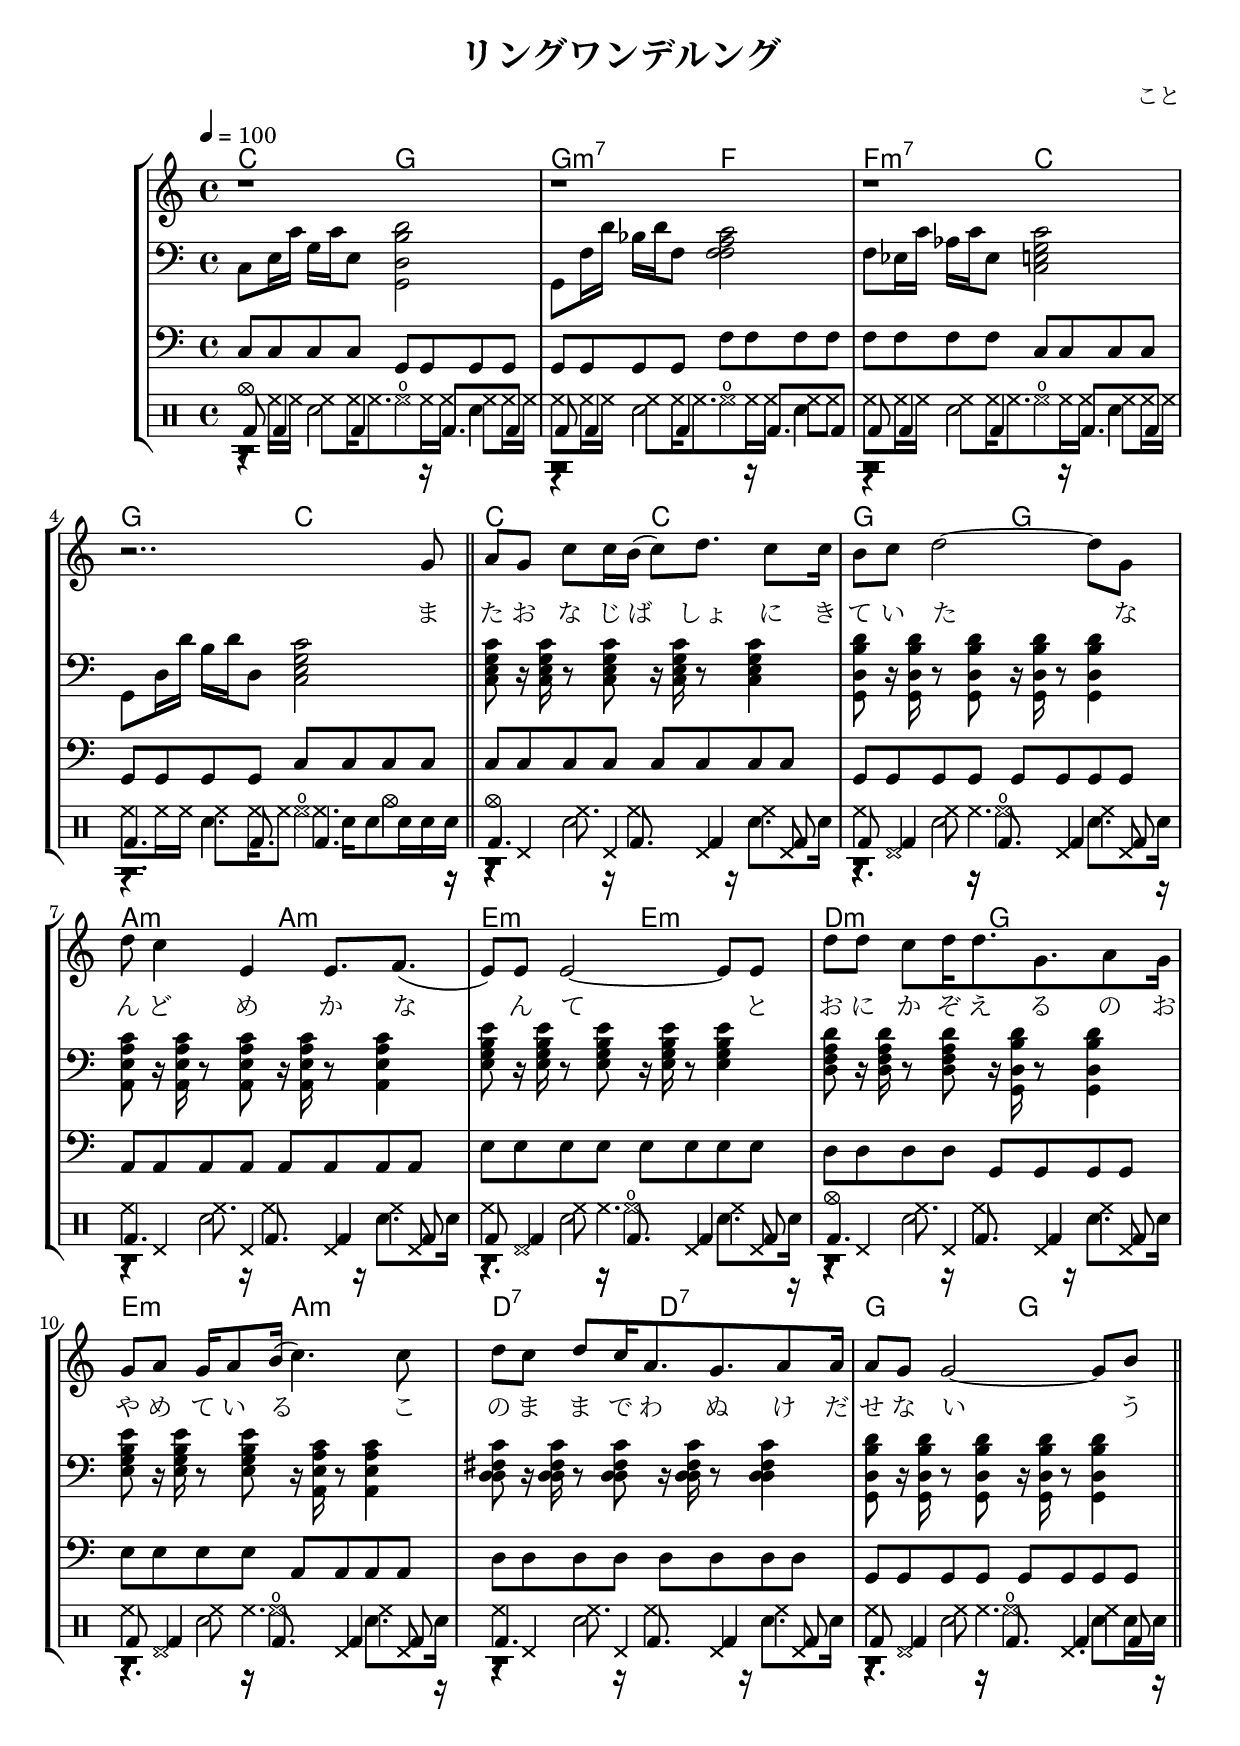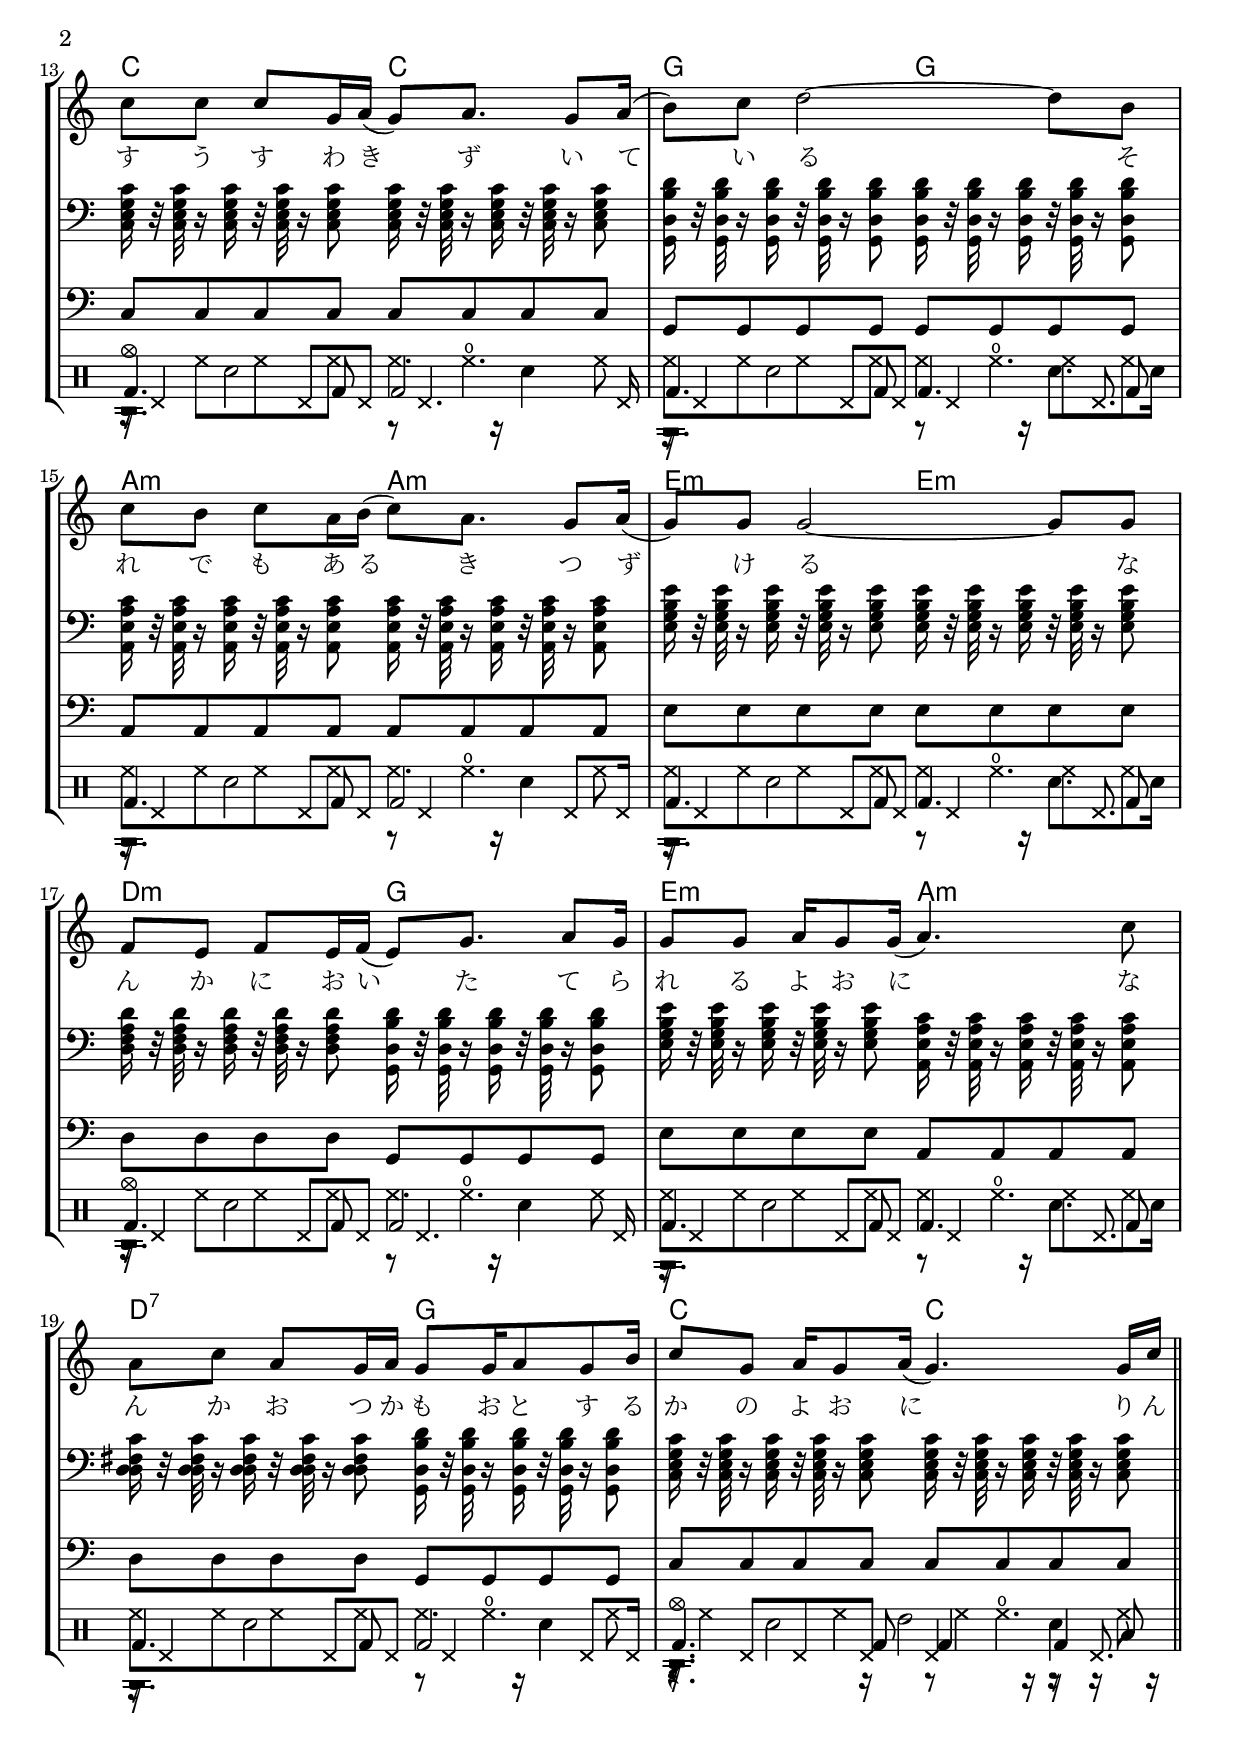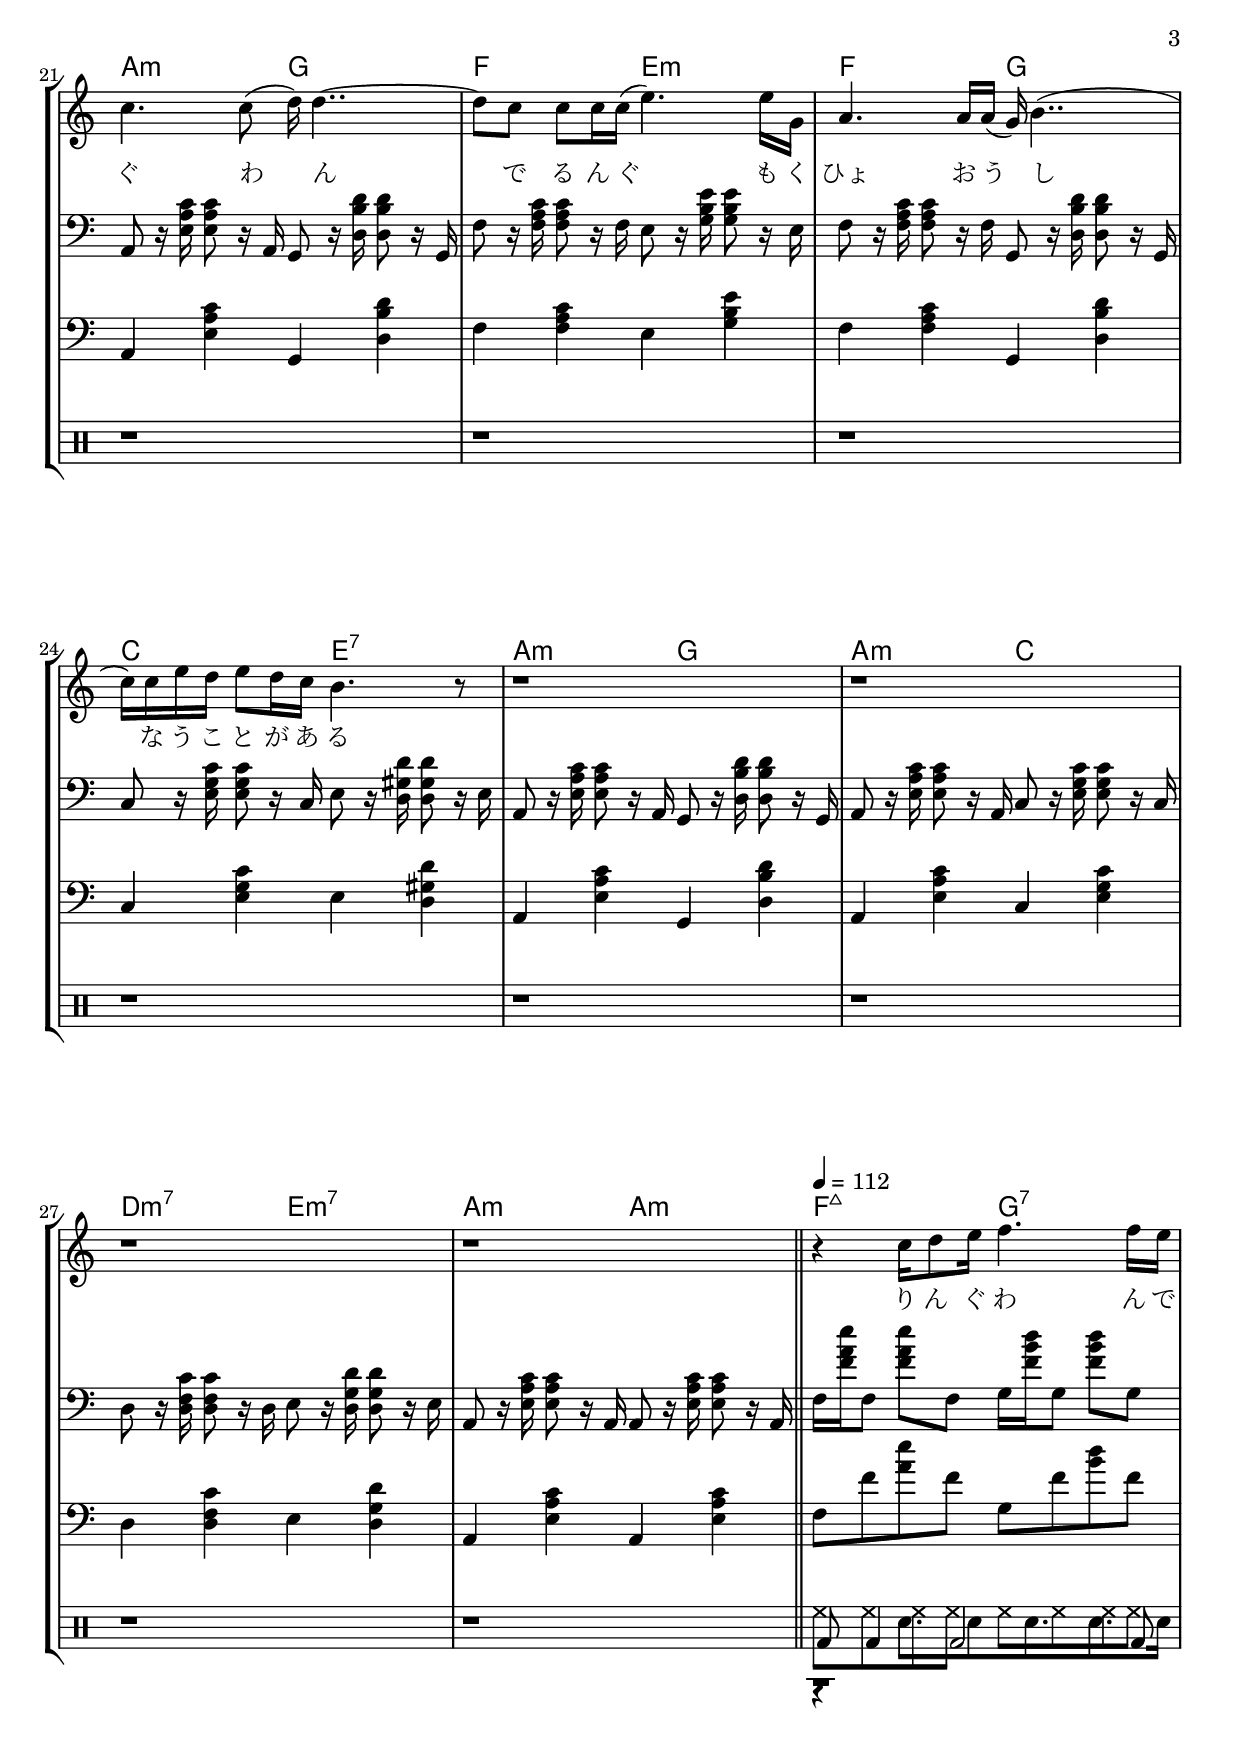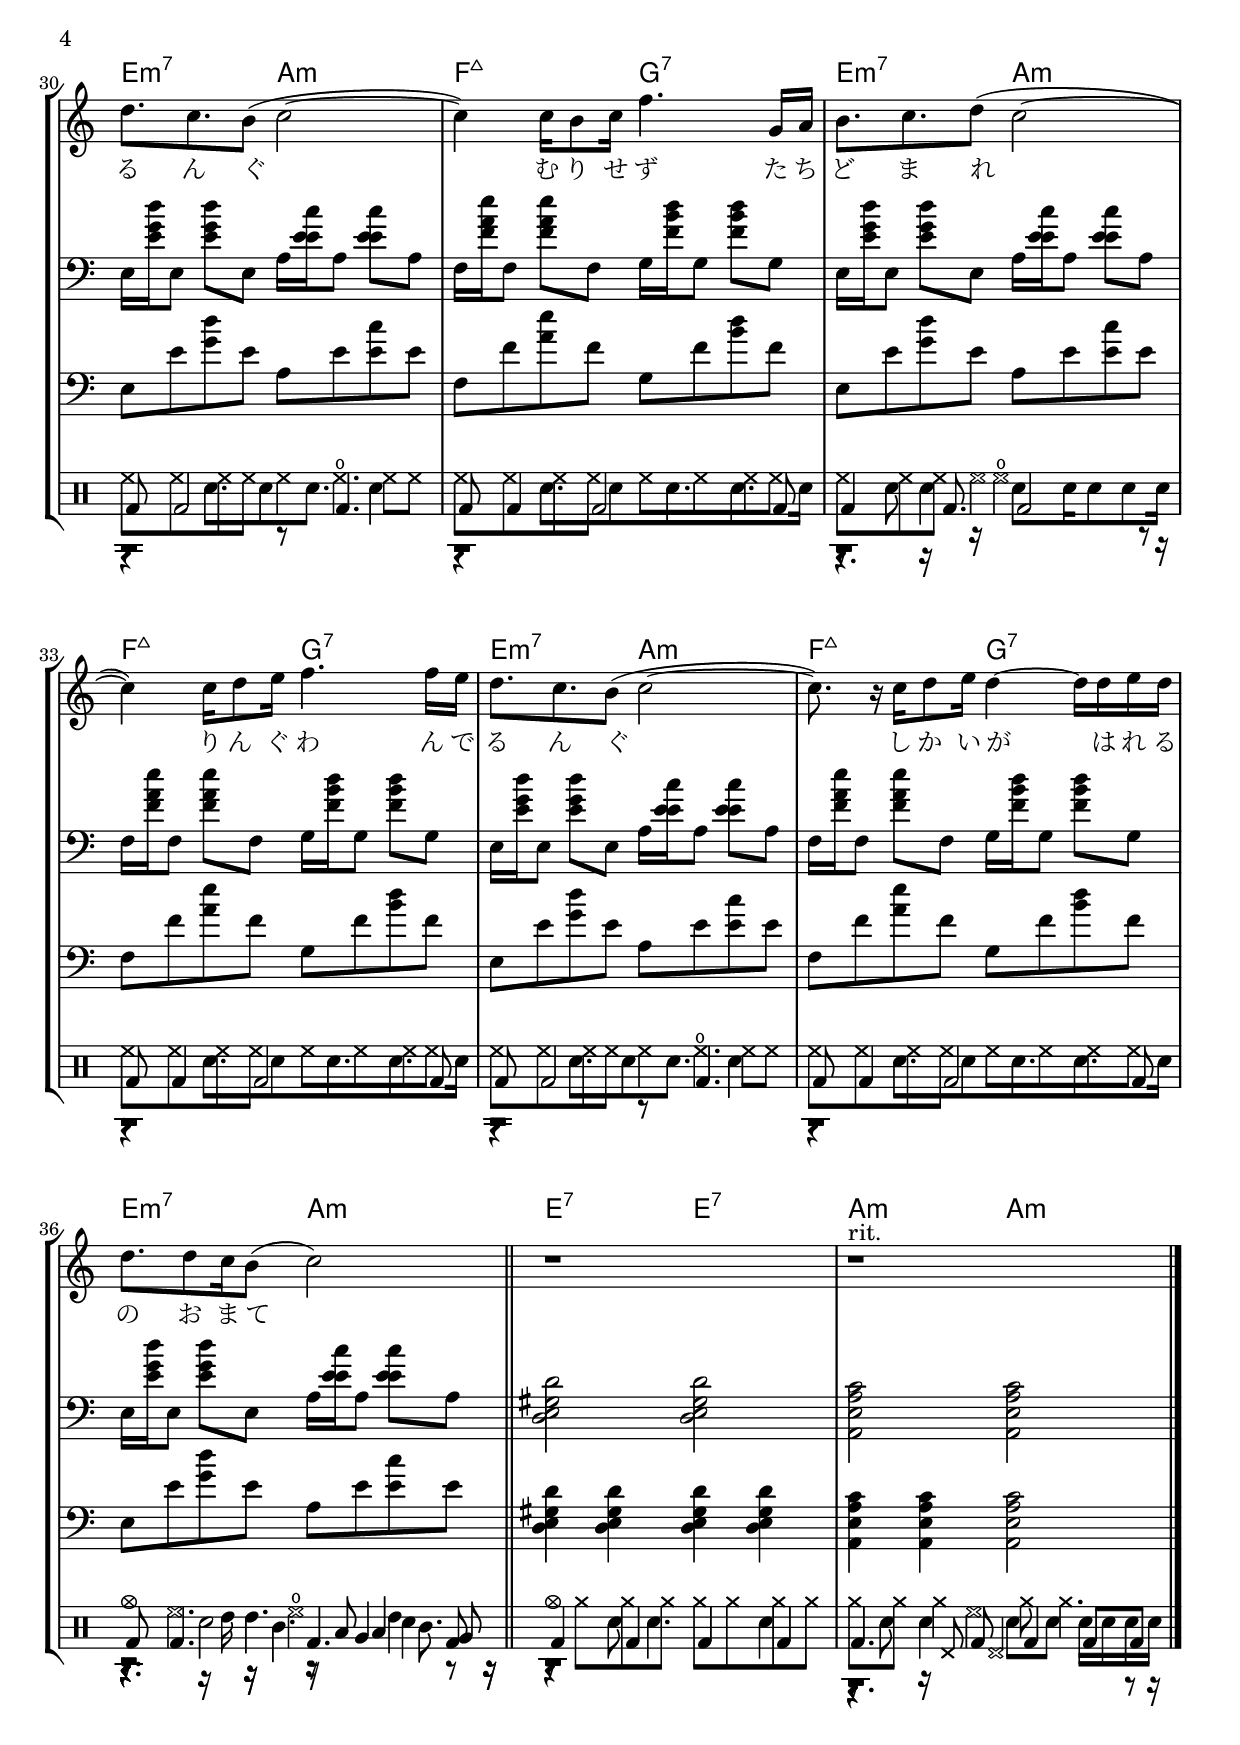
\version "2.12.1"

\header {
	title = \markup {リングワンデルング}
	composer = \markup \center-column {こと}
}

harmony = \chordmode {
	c2 g g:min7 f f:min7 c g c 

	c c g g a:m a:m e:m e:m d:m g e:m a:m d:7 d:7 g g 

	c c g g a:m a:m e:m e:m d:m g e:m a:m d:7 g c c 

	a:m g f e:m f g c e:7 a:m g a:m c d:min7 e:min7 a:m a:m 

	f:maj7 g:7 e:min7 a:m f:maj7 g:7 e:min7 a:m f:maj7 g:7 e:min7 a:m f:maj7 g:7 e:min7 a:m 

	e:7 e:7 a:m a:m 
}

melody = {
	\key c \major
	\tempo 4 = 100
	r1 | r1 | r1 | r2.. 
	\set Staff.midiInstrument = #"mmi0.45"
	g'8 
	a'8  g'8  c''8  c''16  b'16  (c''8)  d''8.  c''8  c''16 
	b'8  c''8  d''2~d''8  g'8 
	d''8  c''4  e'4  e'8.  f'8. 
	(e'8)  e'8  e'2~e'8  e'8 
	d''8  d''8  c''8  d''16  d''8.  g'8.  a'8  g'16 
	g'8  a'8  g'16  a'8  b'16  (c''4.)  c''8 
	d''8  c''8  d''8  c''16  a'8.  g'8.  a'8  a'16 
	a'8  g'8  g'2~g'8  	\set Staff.midiInstrument = #"mmi0.45"
	b'8 
	c''8  c''8  c''8  g'16  a'16  (g'8)  a'8.  g'8  a'16 
	(b'8)  c''8  d''2~d''8  b'8 
	c''8  b'8  c''8  a'16  b'16  (c''8)  a'8.  g'8  a'16 
	(g'8)  g'8  g'2~g'8  g'8 
	f'8  e'8  f'8  e'16  f'16  (e'8)  g'8.  a'8  g'16 
	g'8  g'8  a'16  g'8  g'16  (a'4.)  c''8 
	a'8  c''8  a'8  g'16  a'16  g'8  g'16  a'8  g'8  b'16 
	c''8  g'8  a'16  g'8  a'16  (g'4.)  	\set Staff.midiInstrument = #"mmi0.45"
	g'16  c''16 
	c''4.  c''8  (d''16)  d''4..~ 
	d''8  c''8  c''8  c''16  c''16  (e''4.)  e''16  g'16 
	a'4.  a'16  a'16  (g'16)  b'4.. 
	(c''16)  c''16  e''16  d''16  e''8  d''16  c''16  b'4.  	r8 r1 r1 r1 r1 	\set Staff.midiInstrument = #"mmi0.45"
		\tempo 4 = 112
r4 c''16  d''8  e''16  f''4.  f''16  e''16 
	d''8.  c''8.  b'8  (c''2~ 
	c''4)  c''16  b'8  c''16  f''4.  g'16  a'16 
	b'8.  c''8.  d''8  (c''2~ 
	c''4)  c''16  d''8  e''16  f''4.  f''16  e''16 
	d''8.  c''8.  b'8  (c''2~ 
	c''8.)  r16  c''16  d''8  e''16  d''4~d''16  d''16  e''16  d''16 
	d''8.  d''8  c''16  b'8  (c''2)
	r1 | r1^"rit." \bar "|."
}

words = \lyricmode {
	
	ま  た  お  な  じ  ば  しょ  に  き  て  い  た  な  ん  ど  め  か  な  ん  て  と  お  に  か  ぞ  え  る  の  お  や  め  て  い  る  こ  の  ま  ま  で  わ  ぬ  け  だ  せ  な  い  
	う  す  う  す  わ  き  ず  い  て  い  る  そ  れ  で  も  あ  る  き  つ  ず  け  る  な  ん  か  に  お  い  た  て  ら  れ  る  よ  お  に  な  ん  か  お  つ  か  も  お  と  す  る  か  の  よ  お  に  
	り  ん  ぐ  わ  ん  で  る  ん  ぐ  も  く  ひょ  お  う  し  な  う  こ  と  が  あ  る  
	り  ん  ぐ  わ  ん  で  る  ん  ぐ  む  り  せ  ず  た  ち  ど  ま  れ  り  ん  ぐ  わ  ん  で  る  ん  ぐ  し  か  い  が  は  れ  る  の  お  ま  て  
	
}

tempochange = {
	\tempo 4 = 100
	r1 | r1 | r1 | r1 \bar "||"
	\tempo 4 = 100
	r1 | r1 | r1 | r1 | r1 | r1 | r1 | r1 \bar "||"
	\tempo 4 = 100
	r1 | r1 | r1 | r1 | r1 | r1 | r1 | r1 \bar "||"
	\tempo 4 = 100
	r1 | r1 | r1 | r1 | r1 | r1 | r1 | r1 \bar "||"
	\tempo 4 = 112
	r1 | r1 | r1 | r1 | r1 | r1 | r1 | r1 \bar "||"
	\tempo 4 = 112
	r1 | \tempo 4 = 84 r2 \tempo 4 = 74 r2 \bar "|."
}

mainacc = {
	\clef bass
	\set Staff.midiInstrument = #"Bagpipe"
	\key c \major
	\tempo 4 = 100
	c8 e16 c' g c' e8
	<g, d b d'>2
	g,8 f16 d' bes d' f8
	<f f a c'>2
	f8 es16 c' as c' es8
	<c e g c'>2
	g,8 d16 d' b d' d8
	<c e g c'>2
	\bar "||"

	\set Staff.midiInstrument = #"Bagpipe"
	<c e g c'>8 r16 <c e g c'>16 r8     <c e g c'>8
	r16 <c e g c'>16 r8     <c e g c'>4
	<g, d b d'>8 r16 <g, d b d'>16 r8     <g, d b d'>8
	r16 <g, d b d'>16 r8     <g, d b d'>4
	<a, e a c'>8 r16 <a, e a c'>16 r8     <a, e a c'>8
	r16 <a, e a c'>16 r8     <a, e a c'>4
	<e g b e'>8 r16 <e g b e'>16 r8     <e g b e'>8
	r16 <e g b e'>16 r8     <e g b e'>4
	<d f a d'>8 r16 <d f a d'>16 r8     <d f a d'>8
	r16 <g, d b d'>16 r8     <g, d b d'>4
	<e g b e'>8 r16 <e g b e'>16 r8     <e g b e'>8
	r16 <a, e a c'>16 r8     <a, e a c'>4
	<d d fis c'>8 r16 <d d fis c'>16 r8     <d d fis c'>8
	r16 <d d fis c'>16 r8     <d d fis c'>4
	<g, d b d'>8 r16 <g, d b d'>16 r8     <g, d b d'>8
	r16 <g, d b d'>16 r8     <g, d b d'>4
	\bar "||"

	\set Staff.midiInstrument = #"Bagpipe"
	<c e g c'>16 r32 <c e g c'>32 r16     <c e g c'>16 r32 <c e g c'>32 r16     <c e g c'>8
	<c e g c'>16 r32 <c e g c'>32 r16     <c e g c'>16 r32 <c e g c'>32 r16     <c e g c'>8
	<g, d b d'>16 r32 <g, d b d'>32 r16     <g, d b d'>16 r32 <g, d b d'>32 r16     <g, d b d'>8
	<g, d b d'>16 r32 <g, d b d'>32 r16     <g, d b d'>16 r32 <g, d b d'>32 r16     <g, d b d'>8
	<a, e a c'>16 r32 <a, e a c'>32 r16     <a, e a c'>16 r32 <a, e a c'>32 r16     <a, e a c'>8
	<a, e a c'>16 r32 <a, e a c'>32 r16     <a, e a c'>16 r32 <a, e a c'>32 r16     <a, e a c'>8
	<e g b e'>16 r32 <e g b e'>32 r16     <e g b e'>16 r32 <e g b e'>32 r16     <e g b e'>8
	<e g b e'>16 r32 <e g b e'>32 r16     <e g b e'>16 r32 <e g b e'>32 r16     <e g b e'>8
	<d f a d'>16 r32 <d f a d'>32 r16     <d f a d'>16 r32 <d f a d'>32 r16     <d f a d'>8
	<g, d b d'>16 r32 <g, d b d'>32 r16     <g, d b d'>16 r32 <g, d b d'>32 r16     <g, d b d'>8
	<e g b e'>16 r32 <e g b e'>32 r16     <e g b e'>16 r32 <e g b e'>32 r16     <e g b e'>8
	<a, e a c'>16 r32 <a, e a c'>32 r16     <a, e a c'>16 r32 <a, e a c'>32 r16     <a, e a c'>8
	<d d fis c'>16 r32 <d d fis c'>32 r16     <d d fis c'>16 r32 <d d fis c'>32 r16     <d d fis c'>8
	<g, d b d'>16 r32 <g, d b d'>32 r16     <g, d b d'>16 r32 <g, d b d'>32 r16     <g, d b d'>8
	<c e g c'>16 r32 <c e g c'>32 r16     <c e g c'>16 r32 <c e g c'>32 r16     <c e g c'>8
	<c e g c'>16 r32 <c e g c'>32 r16     <c e g c'>16 r32 <c e g c'>32 r16     <c e g c'>8
	\bar "||"

	\set Staff.midiInstrument = #"English Horn"
	a,8 r16 <e a c'>16 <e a c'>8 r16 a,16
	g,8 r16 <d b d'>16 <d b d'>8 r16 g,16
	f8 r16 <f a c'>16 <f a c'>8 r16 f16
	e8 r16 <g b e'>16 <g b e'>8 r16 e16
	f8 r16 <f a c'>16 <f a c'>8 r16 f16
	g,8 r16 <d b d'>16 <d b d'>8 r16 g,16
	c8 r16 <e g c'>16 <e g c'>8 r16 c16
	e8 r16 <d gis d'>16 <d gis d'>8 r16 e16
	a,8 r16 <e a c'>16 <e a c'>8 r16 a,16
	g,8 r16 <d b d'>16 <d b d'>8 r16 g,16
	a,8 r16 <e a c'>16 <e a c'>8 r16 a,16
	c8 r16 <e g c'>16 <e g c'>8 r16 c16
	d8 r16 <d f c'>16 <d f c'>8 r16 d16
	e8 r16 <d g d'>16 <d g d'>8 r16 e16
	a,8 r16 <e a c'>16 <e a c'>8 r16 a,16
	a,8 r16 <e a c'>16 <e a c'>8 r16 a,16
	\bar "||"

	\set Staff.midiInstrument = #"Overdriven Guitar"
	\tempo 4 = 112
	f16 <f' a' e''>16 f8 <f' a' e''>8 f8
	g16 <f' b' d''>16 g8 <f' b' d''>8 g8
	e16 <e' g' d''>16 e8 <e' g' d''>8 e8
	a16 <e' e' c''>16 a8 <e' e' c''>8 a8
	f16 <f' a' e''>16 f8 <f' a' e''>8 f8
	g16 <f' b' d''>16 g8 <f' b' d''>8 g8
	e16 <e' g' d''>16 e8 <e' g' d''>8 e8
	a16 <e' e' c''>16 a8 <e' e' c''>8 a8
	f16 <f' a' e''>16 f8 <f' a' e''>8 f8
	g16 <f' b' d''>16 g8 <f' b' d''>8 g8
	e16 <e' g' d''>16 e8 <e' g' d''>8 e8
	a16 <e' e' c''>16 a8 <e' e' c''>8 a8
	f16 <f' a' e''>16 f8 <f' a' e''>8 f8
	g16 <f' b' d''>16 g8 <f' b' d''>8 g8
	e16 <e' g' d''>16 e8 <e' g' d''>8 e8
	a16 <e' e' c''>16 a8 <e' e' c''>8 a8
	\bar "||"

	\set Staff.midiInstrument = #"Acoustic grand"
	<e d gis d'>2
	<e d gis d'>2
	<a, e a c'>2
	<a, e a c'>2
	\bar "|."
}

subacc = {
	\clef bass
	\set Staff.midiInstrument = #"Slap Bass 1"
	\key c \major
	\tempo 4 = 100
	c8 c8 c8 c8
	g,8 g,8 g,8 g,8
	g,8 g,8 g,8 g,8
	f8 f8 f8 f8
	f8 f8 f8 f8
	c8 c8 c8 c8
	g,8 g,8 g,8 g,8
	c8 c8 c8 c8
	\bar "||"

	\set Staff.midiInstrument = #"Synth Bass 2"
	c8 c8 c8 c8
	c8 c8 c8 c8
	g,8 g,8 g,8 g,8
	g,8 g,8 g,8 g,8
	a,8 a,8 a,8 a,8
	a,8 a,8 a,8 a,8
	e8 e8 e8 e8
	e8 e8 e8 e8
	d8 d8 d8 d8
	g,8 g,8 g,8 g,8
	e8 e8 e8 e8
	a,8 a,8 a,8 a,8
	d8 d8 d8 d8
	d8 d8 d8 d8
	g,8 g,8 g,8 g,8
	g,8 g,8 g,8 g,8
	\bar "||"

	\set Staff.midiInstrument = #"Electric Guitar (muted)"
	c8 c8 c8 c8
	c8 c8 c8 c8
	g,8 g,8 g,8 g,8
	g,8 g,8 g,8 g,8
	a,8 a,8 a,8 a,8
	a,8 a,8 a,8 a,8
	e8 e8 e8 e8
	e8 e8 e8 e8
	d8 d8 d8 d8
	g,8 g,8 g,8 g,8
	e8 e8 e8 e8
	a,8 a,8 a,8 a,8
	d8 d8 d8 d8
	g,8 g,8 g,8 g,8
	c8 c8 c8 c8
	c8 c8 c8 c8
	\bar "||"

	\set Staff.midiInstrument = #"Tinkle Bell"
	a,4 <e a c'>4
	g,4 <d b d'>4
	f4 <f a c'>4
	e4 <g b e'>4
	f4 <f a c'>4
	g,4 <d b d'>4
	c4 <e g c'>4
	e4 <d gis d'>4
	a,4 <e a c'>4
	g,4 <d b d'>4
	a,4 <e a c'>4
	c4 <e g c'>4
	d4 <d f c'>4
	e4 <d g d'>4
	a,4 <e a c'>4
	a,4 <e a c'>4
	\bar "||"

	\set Staff.midiInstrument = #"Electric Bass (pick)"
	\tempo 4 = 112
	f8 f' <a' e''> f'
	g8 f' <b' d''> f'
	e8 e' <g' d''> e'
	a8 e' <e' c''> e'
	f8 f' <a' e''> f'
	g8 f' <b' d''> f'
	e8 e' <g' d''> e'
	a8 e' <e' c''> e'
	f8 f' <a' e''> f'
	g8 f' <b' d''> f'
	e8 e' <g' d''> e'
	a8 e' <e' c''> e'
	f8 f' <a' e''> f'
	g8 f' <b' d''> f'
	e8 e' <g' d''> e'
	a8 e' <e' c''> e'
	\bar "||"

	\set Staff.midiInstrument = #"Choir Aahs"
	<e d gis d'>4 <e d gis d'>4
	<e d gis d'>4 <e d gis d'>4
	<a, e a c'>4 <a, e a c'>4
	<a, e a c'>2
	\bar "|."
}

percA = {
	\drummode {
	r2 hho2  |r2 hho2  |r2 hho2  |r2 hho2  \bar "||"
	r4 hh8. hh4 r16 hh4  |hh4 hh8 hh4. hh4  |hh4 hh8. hh4 r16 hh4  |hh4 hh8 hh4. hh4  |r4 hh8. hh4 r16 hh4  |hh4 hh8 hh4. hh4  |hh4 hh8. hh4 r16 hh4  |hh4 hh8 hh4. hh4  \bar "||"
	r2 r8 hho4.  |r2 r8 hho4.  |r2 r8 hho4.  |r2 r8 hho4.  |r2 r8 hho4.  |r2 r8 hho4.  |r2 r8 hho4.  |r2 r8 hho4.  \bar "||"
	r1 |r1 |r1 |r1 |r1 |r1 |r1 |r1 \bar "||"
	hh8 hh8 hh8 hh8 hh8 hh8 hh8 hh8  |hh8 hh8 hh8 hh8 hh4 hh8 hh8  |hh8 hh8 hh8 hh8 hh8 hh8 hh8 hh8  |hh8 hh8 hh8 hh2 r8  |hh8 hh8 hh8 hh8 hh8 hh8 hh8 hh8  |hh8 hh8 hh8 hh8 hh4 hh8 hh8  |hh8 hh8 hh8 hh8 hh8 hh8 hh8 hh8  |r8 hh2. r8  \bar "||"
	r8 cymr8 cymr8 cymr8 cymr8 cymr8 cymr8 cymr8  |cymr8 cymr8 cymr4 cymr8 cymr4.  \bar "|."
	}
}

percB = {
	\drummode {
	r8 hh16 hh16 hh8 hh16 hh8. hh16 hh16 hh8 hh16 hh16  |hh8 hh16 hh16 hh8 hh16 hh8. hh16 hh16 hh8 hh8  |hh8 hh16 hh16 hh8 hh16 hh8. hh16 hh16 hh8 hh16 hh16  |hh8 hh16 hh16 hh8 hh16 hh8 hh4. r16  \bar "||"
	r8 hhp4 hhp4 hhp4 hhp8  |r8 hhp2 hhp4 hhp8  |r8 hhp4 hhp4 hhp4 hhp8  |r8 hhp2 hhp4 hhp8  |r8 hhp4 hhp4 hhp4 hhp8  |r8 hhp2 hhp4 hhp8  |r8 hhp4 hhp4 hhp4 hhp8  |r8 hhp2 hhp4.  \bar "||"
	r8 hh8 hh8 hh8 hh4. hh8  |hh8 hh8 hh8 hh8 hh4 hh8 hh8  |hh8 hh8 hh8 hh8 hh4. hh8  |hh8 hh8 hh8 hh8 hh4 hh8 hh8  |r8 hh8 hh8 hh8 hh4. hh8  |hh8 hh8 hh8 hh8 hh4 hh8 hh8  |hh8 hh8 hh8 hh8 hh4. hh8  |r16 hh4 hh4 hh4 r16 hh8  \bar "||"
	r1 |r1 |r1 |r1 |r1 |r1 |r1 |r1 \bar "||"
	r4 sn8. sn8 sn8. sn8. sn16  |r4 sn8. sn8 sn8. sn4  |r4 sn8. sn8 sn8. sn8. sn16  |r8 sn8 sn4 sn8 sn16 sn8 sn8 sn16  |r4 sn8. sn8 sn8. sn8. sn16  |r4 sn8. sn8 sn8. sn4  |r4 sn8. sn8 sn8. sn8. sn16  |r4 sn2 sn4  \bar "||"
	r4 sn8 sn4. sn4  |r8 sn8 sn4 sn8 sn8 sn16 sn16 sn16 sn16  \bar "|."
	}
}

percC = {
	\drummode {
	r4 sn2 sn4  |r4 sn2 sn4  |r4 sn2 sn4  |r4 sn4. sn16 sn8 sn16 sn16 sn16  \bar "||"
	r4 sn2 sn8. sn16  |r4 sn2 sn8. sn16  |r4 sn2 sn8. sn16  |r4 sn2 sn8. sn16  |r4 sn2 sn8. sn16  |r4 sn2 sn8. sn16  |r4 sn2 sn8. sn16  |r4 sn2 sn8 sn16 sn16  \bar "||"
	r16 hhp4 hhp8 hhp8 hhp4. hhp16  |r16 hhp4 hhp8 hhp8 hhp4 hhp8.  |r16 hhp4 hhp8 hhp8 hhp4 hhp8 hhp16  |r16 hhp4 hhp8 hhp8 hhp4 hhp8.  |r16 hhp4 hhp8 hhp8 hhp4. hhp16  |r16 hhp4 hhp8 hhp8 hhp4 hhp8.  |r16 hhp4 hhp8 hhp8 hhp4 hhp8 hhp16  |r8 hhp8 hhp8 hhp8 hhp4 r16 hhp8.  \bar "||"
	r1 |r1 |r1 |r1 |r1 |r1 |r1 |r1 \bar "||"
	bd8 bd4 bd2 bd8  |bd8 bd2 bd4.  |bd8 bd4 bd2 bd8  |bd4 r16 bd8. bd2  |bd8 bd4 bd2 bd8  |bd8 bd2 bd4.  |bd8 bd4 bd2 bd8  |bd8 bd4. bd4. bd8  \bar "||"
	bd4 bd4 bd4 bd4  |bd4. bd8 bd4 bd8 bd8  \bar "|."
	}
}

percD = {
	\drummode {
	bd8 bd4 bd4 r16 bd8. bd8  |bd8 bd4 bd4 r16 bd8. bd8  |bd8 bd4 bd4 r16 bd8. bd8  |bd4. bd8. bd4. r16  \bar "||"
	bd4. r16 bd8. bd4 bd8  |bd8 bd4 r16 bd8. bd4 bd8  |bd4. r16 bd8. bd4 bd8  |bd8 bd4 r16 bd8. bd4 bd8  |bd4. r16 bd8. bd4 bd8  |bd8 bd4 r16 bd8. bd4 bd8  |bd4. r16 bd8. bd4 bd8  |bd8 bd4 r16 bd8. bd4 bd8  \bar "||"
	r8. sn2 r16 sn4  |r8. sn2 r16 sn8. sn16  |r8. sn2 r16 sn4  |r8. sn2 r16 sn8. sn16  |r8. sn2 r16 sn4  |r8. sn2 r16 sn8. sn16  |r8. sn2 r16 sn4  |r8. sn2 r16 sn4  \bar "||"
	r1 |r1 |r1 |r1 |r1 |r1 |r1 |r1 \bar "||"
	r1  |r2 r8 hho4.  |r1  |r4. r16 hho2 r16  |r1  |r2 r8 hho4.  |r1  |r4. r16 hho2 r16  \bar "||"
	cymc1  |r1 \bar "|."
	}
}

percE = {
	\drummode {
	cymc1  |r1 |r1 |r2. cymc4  \bar "||"
	r1  |r4. r16 hho2 r16  |r1  |r4. r16 hho2 r16  |r1  |r4. r16 hho2 r16  |r1  |r4. r16 hho2 r16  \bar "||"
	bd4. bd8 bd2  |bd4. bd8 bd4. bd8  |bd4. bd8 bd2  |bd4. bd8 bd4. bd8  |bd4. bd8 bd2  |bd4. bd8 bd4. bd8  |bd4. bd8 bd2  |bd4. bd8 bd4 bd4  \bar "||"
	r1 |r1 |r1 |r1 |r1 |r1 |r1 |r1 \bar "||"
	r1 |r1 |r1 |r1 |r1 |r1 |r1 |cymc1  \bar "||"
	r1 |r4 r16 hhp8 hhp2 r16  \bar "|."
	}
}

percF = {
	\drummode {
	r1 | r1 | r1 | r1 \bar "||"
	cymc1  |r1 |r1 |r1 |cymc1  |r1 |r1 |r1 \bar "||"
	cymc1  |r1 |r1 |r1 |cymc1  |r1 |r1 |cymc1  \bar "||"
	r1 | r1 | r1 | r1 | r1 | r1 | r1 | r1 \bar "||"
	r1 |r1 |r1 |r1 |r1 |r1 |r1 |r4 r16 tommh16 tommh4. tommh4  \bar "||"
	r1 |r4. hh2 r8  \bar "|."
	}
}

percG = {
	\drummode {
	r1 | r1 | r1 | r1 \bar "||"
	r1 | r1 | r1 | r1 | r1 | r1 | r1 | r1 \bar "||"
	r1 |r1 |r1 |r1 |r1 |r1 |r1 |r4. r16 tommh2 r16  \bar "||"
	r1 | r1 | r1 | r1 | r1 | r1 | r1 | r1 \bar "||"
	r1 |r1 |r1 |r1 |r1 |r1 |r1 |r4. r16 tomml4. tomml8.  \bar "||"
	r1 | r1 \bar "|."
	}
}

percH = {
	\drummode {
	r1 | r1 | r1 | r1 \bar "||"
	r1 | r1 | r1 | r1 | r1 | r1 | r1 | r1 \bar "||"
	r1 |r1 |r1 |r1 |r1 |r1 |r1 |r2. r8 toml8  \bar "||"
	r1 | r1 | r1 | r1 | r1 | r1 | r1 | r1 \bar "||"
	r1 |r1 |r1 |r1 |r1 |r1 |r1 |r2 r16 toml8 toml4 r16  \bar "||"
	r1 | r1 \bar "|."
	}
}

percI = {
	\drummode {
	r1 | r1 | r1 | r1 \bar "||"
	r1 | r1 | r1 | r1 | r1 | r1 | r1 | r1 \bar "||"
	r1 | r1 | r1 | r1 | r1 | r1 | r1 | r1 \bar "||"
	r1 | r1 | r1 | r1 | r1 | r1 | r1 | r1 \bar "||"
	r1 |r1 |r1 |r1 |r1 |r1 |r1 |r2 r8 tomfh4 tomfh8  \bar "||"
	r1 | r1 \bar "|."
	}
}

\score {
	<<
		\new StaffGroup <<
			\new ChordNames {\harmony}
			\new Voice = "melody" {\melody}
			\new Lyrics \lyricsto "melody" \words
			\new Staff = "mainacc" {\mainacc}
			\new Staff = "subacc" {\subacc}
			\new DrumStaff <<
				\new DrumVoice {\percA}
				\new DrumVoice {\percB}
				\new DrumVoice {\percC}
				\new DrumVoice {\percD}
				\new DrumVoice {\percE}
				\new DrumVoice {\percF}
				\new DrumVoice {\percG}
				\new DrumVoice {\percH}
				\new DrumVoice {\percI}
			>>
		>>
	>>
	\layout { }
}
